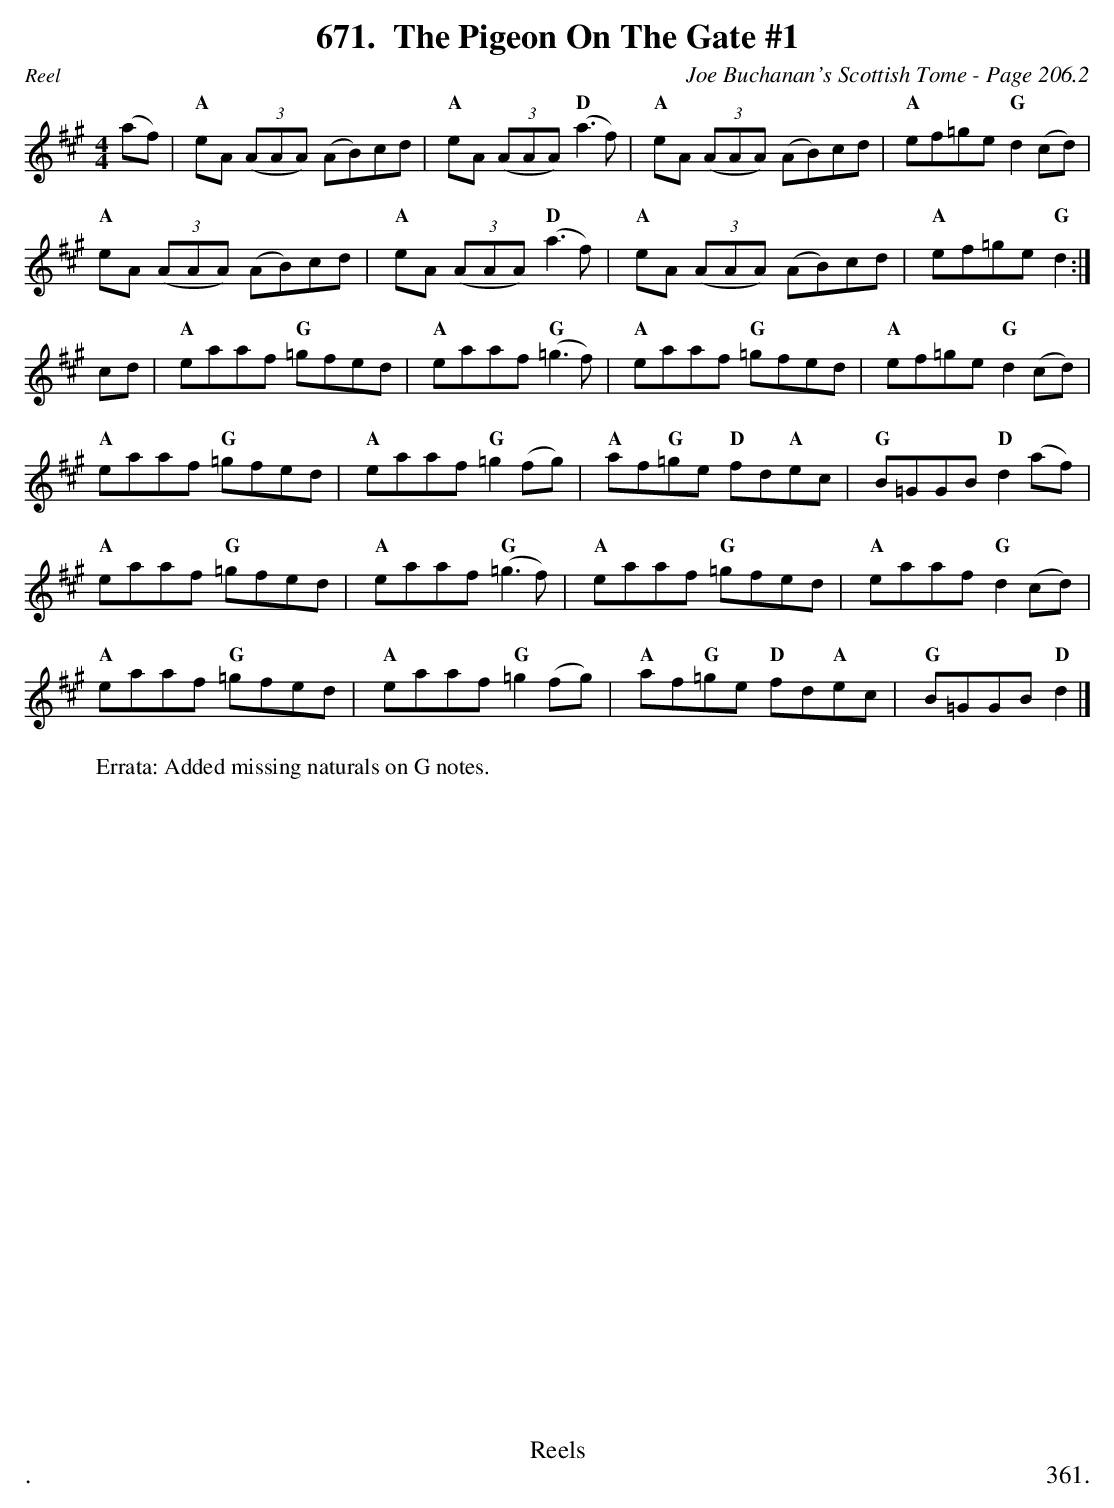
X:1
T:Pigeon On The Gate #1, The
C:Joe Buchanan's Scottish Tome - Page 206.2
L:1/8
M:4/4
K:A
(af) | "A"eA ((3AAA) (AB)cd | "A"eA ((3AAA) "D"(a2>f2) | "A"eA ((3AAA) (AB)cd | "A"ef=ge "G"d2 (cd) |
"A"eA ((3AAA) (AB)cd | "A"eA ((3AAA) "D"(a2>f2) | "A"eA ((3AAA) (AB)cd | "A"ef=ge "G"d2 :|
cd | "A"eaaf "G"=gfed | "A"eaaf "G"(=g2>f2) | "A"eaaf "G"=gfed | "A"ef=ge "G"d2 (cd) |
"A"eaaf "G"=gfed | "A"eaaf "G"=g2 (fg) | "A"af"G"=ge "D"fd"A"ec | "G"B=GGB "D"d2 (af) |
"A"eaaf "G"=gfed | "A"eaaf "G"(=g2>f2) | "A"eaaf "G"=gfed | "A"eaaf "G"d2 (cd) |
"A"eaaf "G"=gfed | "A"eaaf "G"=g2 (fg) | "A"af"G"=ge "D"fd"A"ec | "G"B=GGB "D"d2 |]
W:Errata: Added missing naturals on G notes.
